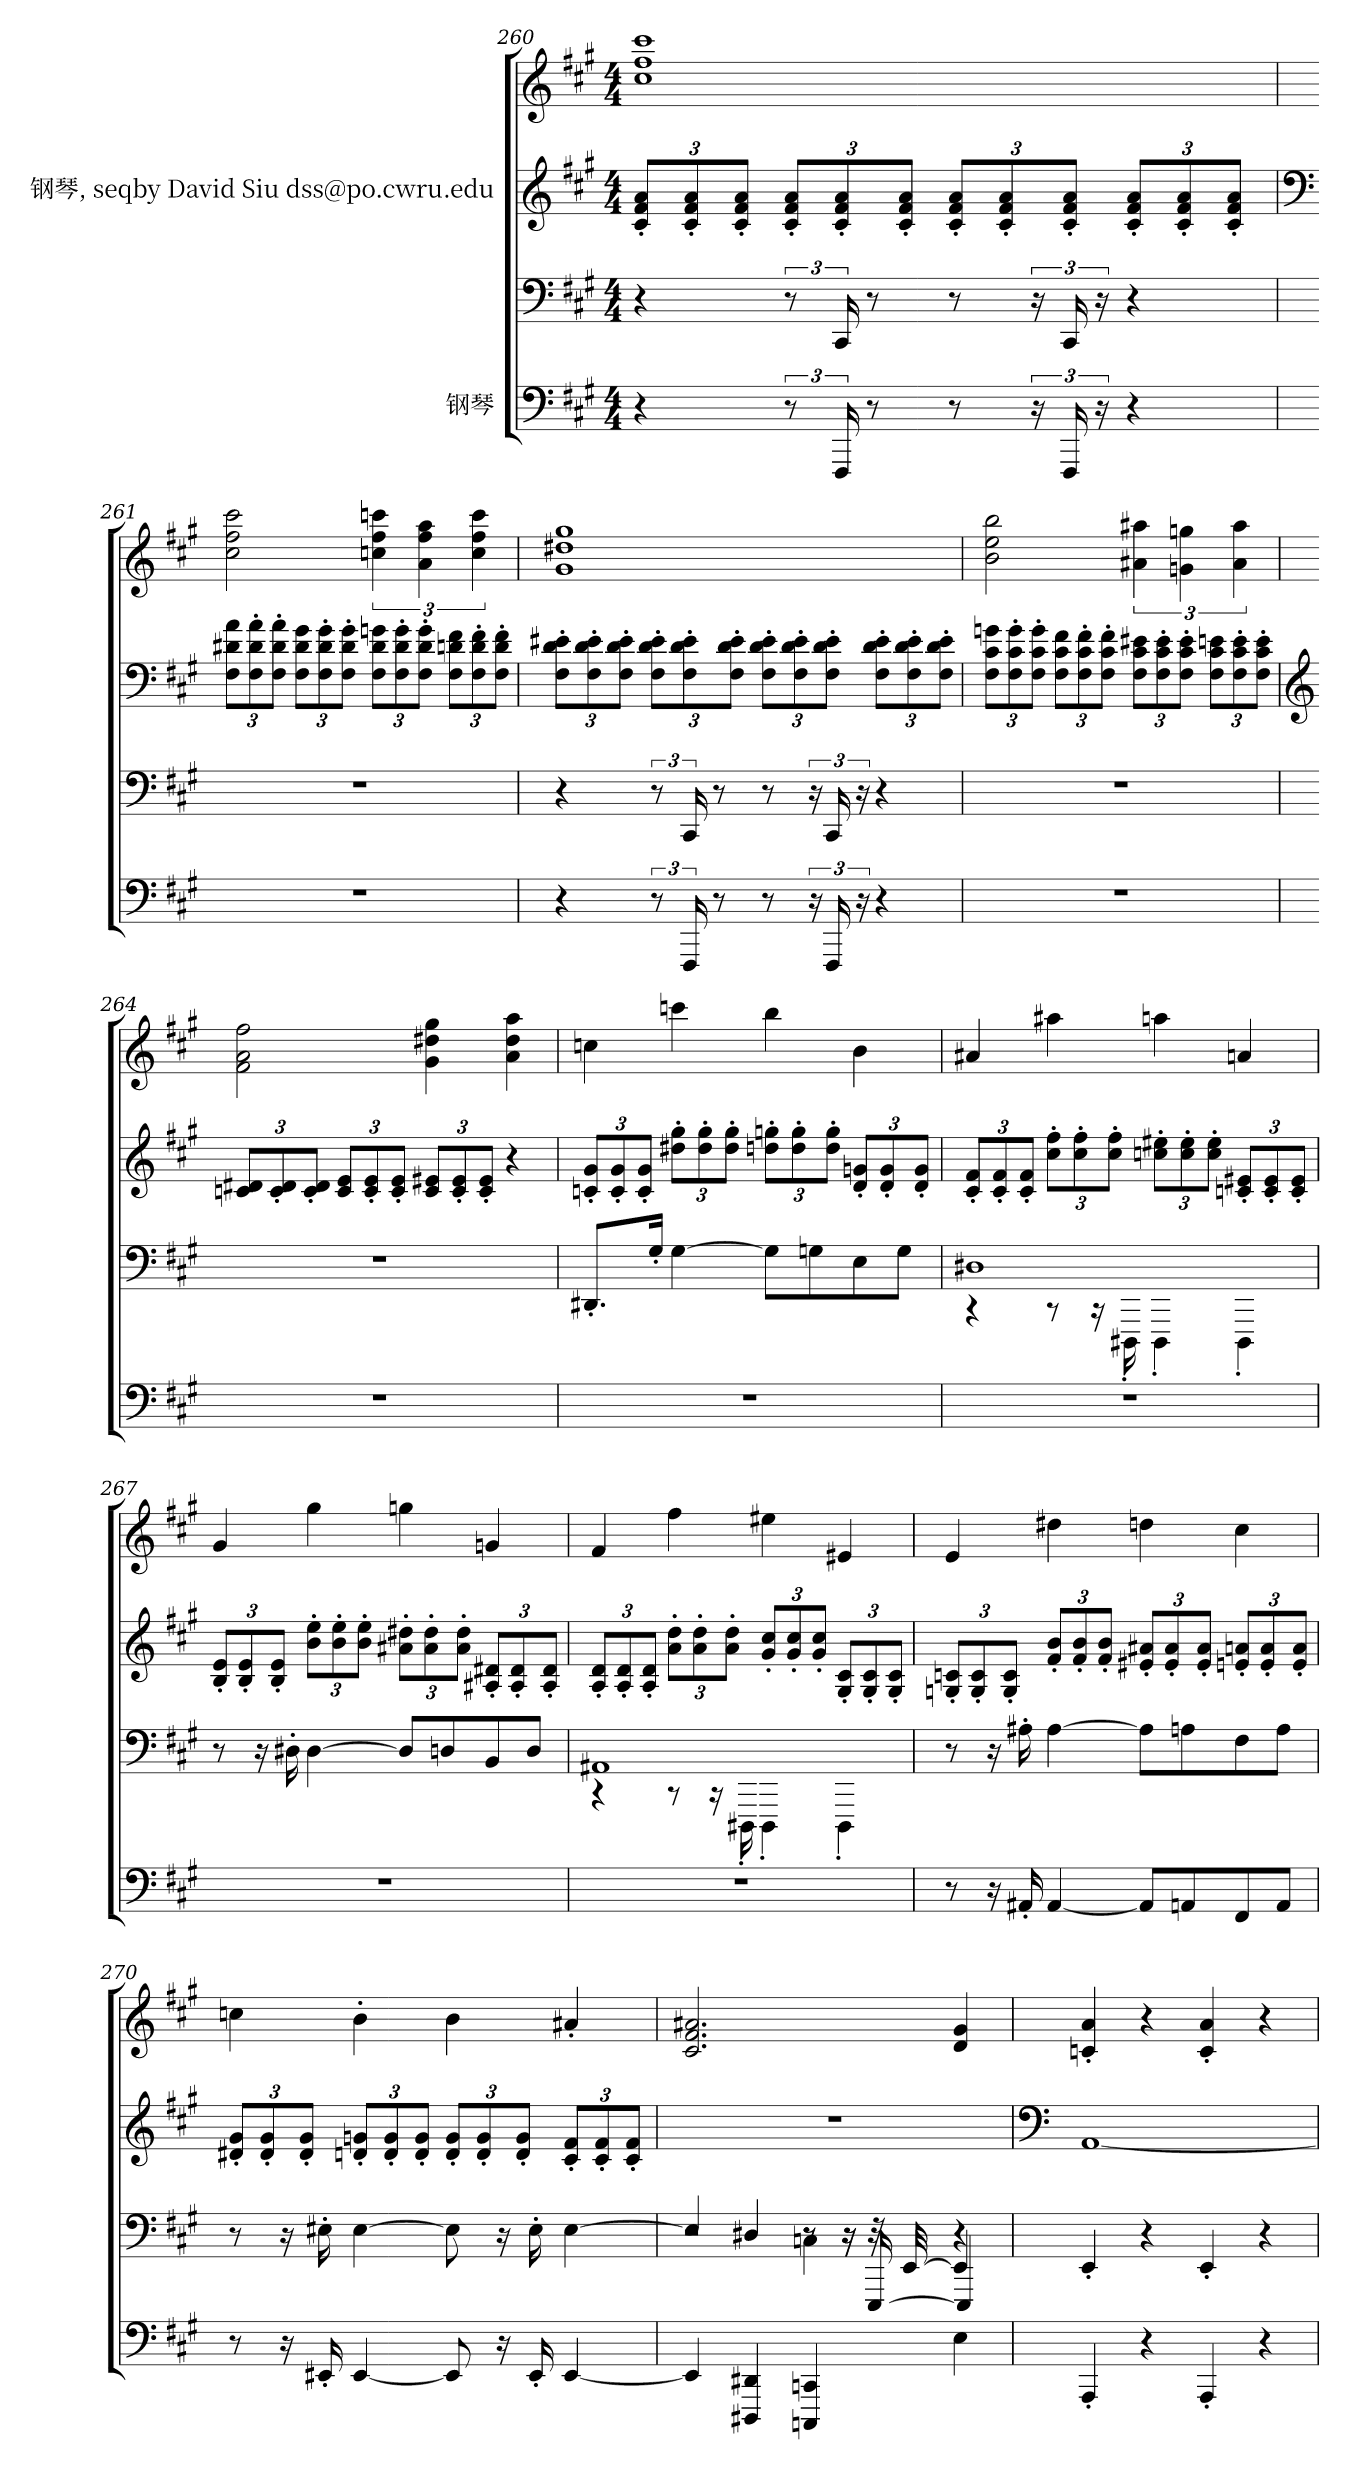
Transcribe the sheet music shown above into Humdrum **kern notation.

**kern	**kern	**kern	**kern
*part2	*part2	*part1	*part1
*staff4	*staff3	*staff2	*staff1
*I"钢琴	*	*I"钢琴, seqby David Siu dss@po.cwru.edu	*
*clefF4	*clefF4	*clefG2	*clefG2
*k[f#c#g#]	*k[f#c#g#]	*k[f#c#g#]	*k[f#c#g#]
*M4/4	*M4/4	*M4/4	*M4/4
*	*	*Xbrackettup	*
=260	=260	=260	=260
4r	4r	12c#/' 12f#/' 12a/'L	1cc# 1ff# 1ccc#
.	.	12c#/' 12f#/' 12a/'	.
.	.	12c#/' 12f#/' 12a/'J	.
12r	12r	12c#/' 12f#/' 12a/'L	.
24FFF#/	24CC#/	12c#/' 12f#/' 12a/'	.
8r	8r	.	.
.	.	12c#/' 12f#/' 12a/'J	.
8r	8r	12c#/' 12f#/' 12a/'L	.
.	.	12c#/' 12f#/' 12a/'	.
24r	24r	.	.
24FFF#/	24CC#/	12c#/' 12f#/' 12a/'J	.
24r	24r	.	.
4r	4r	12c#/' 12f#/' 12a/'L	.
.	.	12c#/' 12f#/' 12a/'	.
.	.	12c#/' 12f#/' 12a/'J	.
!!LO:LB:g=z
=261	=261	=261	=261
*	*	*clefF4	*
1r	1r	12F#\ 12d#X\ 12a\L	2cc#\ 2ff#\ 2ccc#\
.	.	12F#\' 12d#\' 12a\'	.
.	.	12F#\' 12d#\' 12a\'J	.
.	.	12F#\ 12d#\ 12g#\L	.
.	.	12F#\' 12d#\' 12g#\'	.
.	.	12F#\' 12d#\' 12g#\'J	.
.	.	12F#\ 12d#\ 12gn\L	6ccn\ 6ff#\ 6cccn\
.	.	12F#\' 12d#\' 12g\'	.
.	.	12F#\' 12d#\' 12g\'J	6a\ 6ff#\ 6aa\
.	.	12F#\ 12dn\ 12f#\L	.
.	.	12F#\' 12d\' 12f#\'	6cc\ 6ff#\ 6ccc\
.	.	12F#\' 12d\' 12f#\'J	.
!!LO:LB:g=z
=262	=262	=262	=262
4r	4r	12F#\' 12d\' 12e#X\'L	1g# 1dd#X 1gg#
.	.	12F#\' 12d\' 12e#\'	.
.	.	12F#\' 12d\' 12e#\'J	.
12r	12r	12F#\' 12d\' 12e#\'L	.
24FFF#/	24CC#/	12F#\' 12d\' 12e#\'	.
8r	8r	.	.
.	.	12F#\' 12d\' 12e#\'J	.
8r	8r	12F#\' 12d\' 12e#\'L	.
.	.	12F#\' 12d\' 12e#\'	.
24r	24r	.	.
24FFF#/	24CC#/	12F#\' 12d\' 12e#\'J	.
24r	24r	.	.
4r	4r	12F#\' 12d\' 12e#\'L	.
.	.	12F#\' 12d\' 12e#\'	.
.	.	12F#\' 12d\' 12e#\'J	.
!!LO:PB:g=z
=263	=263	=263	=263
1r	1r	12F#\ 12c#\ 12gn\L	2b\ 2ee\ 2bb\
.	.	12F#\' 12c#\' 12g\'	.
.	.	12F#\' 12c#\' 12g\'J	.
.	.	12F#\ 12c#\ 12f#\L	.
.	.	12F#\' 12c#\' 12f#\'	.
.	.	12F#\' 12c#\' 12f#\'J	.
.	.	12F#\ 12c#\ 12e#X\L	6a#X\ 6aa#X\
.	.	12F#\' 12c#\' 12e#\'	.
.	.	12F#\' 12c#\' 12e#\'J	6gn\ 6ggn\
.	.	12F#\ 12c#\ 12en\L	.
.	.	12F#\' 12c#\' 12e\'	6a#\ 6aa#\
.	.	12F#\' 12c#\' 12e\'J	.
=264	=264	=264	=264
*	*	*clefG2	*
1r	1r	12cn/ 12d#X/L	2f#\ 2a\ 2ff#\
.	.	12c/' 12d#/'	.
.	.	12c/' 12d#/'J	.
.	.	12c/ 12e/L	.
.	.	12c/' 12e/'	.
.	.	12c/' 12e/'J	.
.	.	12c/ 12e#X/L	4g#\ 4dd#X\ 4gg#\
.	.	12c/' 12e#/'	.
.	.	12c/' 12e#/'J	.
.	.	4r	4a\ 4dd#\ 4aa\
!!LO:LB:g=z
=265	=265	=265	=265
1r	8.DD#X'/L	12cn/' 12g#/'L	4ccn\
.	.	12c/' 12g#/'	.
.	.	12c/' 12g#/'J	.
.	16G#'/Jk	.	.
.	[4G#\	12dd#X\' 12gg#\'L	4cccn\
.	.	12dd#\' 12gg#\'	.
.	.	12dd#\' 12gg#\'J	.
.	8G#\L]	12ddn\' 12ggn\'L	4bb\
.	.	12dd\' 12gg\'	.
.	8Gn\	.	.
.	.	12dd\' 12gg\'J	.
.	8E\	12d/' 12gn/'L	4b\
.	.	12d/' 12g/'	.
.	8G\J	.	.
.	.	12d/' 12g/'J	.
=266	=266	=266	=266
*	*^	*	*
1r	1D#X	4r	12c#/' 12f#/'L	4a#X/
.	.	.	12c#/' 12f#/'	.
.	.	.	12c#/' 12f#/'J	.
.	.	8r	12cc#\' 12ff#\'L	4aa#X\
.	.	.	12cc#\' 12ff#\'	.
.	.	16r	.	.
.	.	.	12cc#\' 12ff#\'J	.
.	.	16DDD#X'\	.	.
.	.	4DDD#'\	12ccn\' 12ee#X\'L	4aan\
.	.	.	12cc\' 12ee#\'	.
.	.	.	12cc\' 12ee#\'J	.
.	.	4DDD#'\	12cn/' 12e#X/'L	4an/
.	.	.	12c/' 12e#/'	.
.	.	.	12c/' 12e#/'J	.
*	*v	*v	*	*
!!LO:LB:g=z
=267	=267	=267	=267
1r	8r	12B/' 12e/'L	4g#/
.	.	12B/' 12e/'	.
.	16r	.	.
.	.	12B/' 12e/'J	.
.	16D#X'\	.	.
.	[4D#\	12b\' 12ee\'L	4gg#\
.	.	12b\' 12ee\'	.
.	.	12b\' 12ee\'J	.
.	8D#/L]	12a#X\' 12dd#X\'L	4ggn\
.	.	12a#\' 12dd#\'	.
.	8Dn/	.	.
.	.	12a#\' 12dd#\'J	.
.	8BB/	12A#X/' 12d#X/'L	4gn/
.	.	12A#/' 12d#/'	.
.	8D/J	.	.
.	.	12A#/' 12d#/'J	.
=268	=268	=268	=268
*	*^	*	*
1r	1AA#X	4r	12A/' 12d/'L	4f#/
.	.	.	12A/' 12d/'	.
.	.	.	12A/' 12d/'J	.
.	.	8r	12a\' 12dd\'L	4ff#\
.	.	.	12a\' 12dd\'	.
.	.	16r	.	.
.	.	.	12a\' 12dd\'J	.
.	.	16DDD#X'\	.	.
.	.	4DDD#'\	12g#/' 12cc#/'L	4ee#X\
.	.	.	12g#/' 12cc#/'	.
.	.	.	12g#/' 12cc#/'J	.
.	.	4DDD#'\	12G#/' 12c#/'L	4e#X/
.	.	.	12G#/' 12c#/'	.
.	.	.	12G#/' 12c#/'J	.
*	*v	*v	*	*
!!LO:PB:g=z
=269	=269	=269	=269
8r	8r	12Gn/' 12cn/'L	4e/
.	.	12G/' 12c/'	.
16r	16r	.	.
.	.	12G/' 12c/'J	.
16AA#X'/	16A#X'\	.	.
[4AA#/	[4A#\	12f#/' 12b/'L	4dd#X\
.	.	12f#/' 12b/'	.
.	.	12f#/' 12b/'J	.
8AA#/L]	8A#\L]	12e#X/' 12a#X/'L	4ddn\
.	.	12e#/' 12a#/'	.
8AAn/	8An\	.	.
.	.	12e#/' 12a#/'J	.
8FF#/	8F#\	12en/' 12an/'L	4cc#\
.	.	12e/' 12a/'	.
8AA/J	8A\J	.	.
.	.	12e/' 12a/'J	.
=270	=270	=270	=270
8r	8r	12d#X/' 12g#/'L	4ccn\
.	.	12d#/' 12g#/'	.
16r	16r	.	.
.	.	12d#/' 12g#/'J	.
16EE#X'/	16E#X'\	.	.
[4EE#/	[4E#\	12dn/' 12gn/'L	4b'\
.	.	12d/' 12g/'	.
.	.	12d/' 12g/'J	.
8EE#/]	8E#\]	12d/' 12g/'L	4b\
.	.	12d/' 12g/'	.
16r	16r	.	.
.	.	12d/' 12g/'J	.
16EE#'/	16E#'\	.	.
[4EE#/	[4E#\	12c#/' 12f#/'L	4a#X'/
.	.	12c#/' 12f#/'	.
.	.	12c#/' 12f#/'J	.
!!LO:LB:g=z
=271	=271	=271	=271
*	*^	*	*
*	*	*^	*	*
4EE#/]	4E#/]	2r	2r	1r	2.c#/ 2.f#/ 2.a#X/
4DDD#X/ 4DD#X/	4D#X/	.	.	.	.
4CCCn/ 4CCn/	8r	4Cn\	8r	.	.
.	16r	.	16r	.	.
.	32r	.	[16EEE/	.	.
.	[32EE/	.	.	.	.
4E\	4EE/]	4r	4EEE/]	.	4d/ 4g#/
*	*v	*v	*v	*	*
=272	=272	=272	=272
*	*	*clefF4	*
4AAA'/	4EE'/	[1AA	4cn/' 4a/'
4r	4r	.	4r
4AAA'/	4EE'/	.	4c/' 4a/'
4r	4r	.	4r
=	=	=	=
*-	*-	*-	*-
